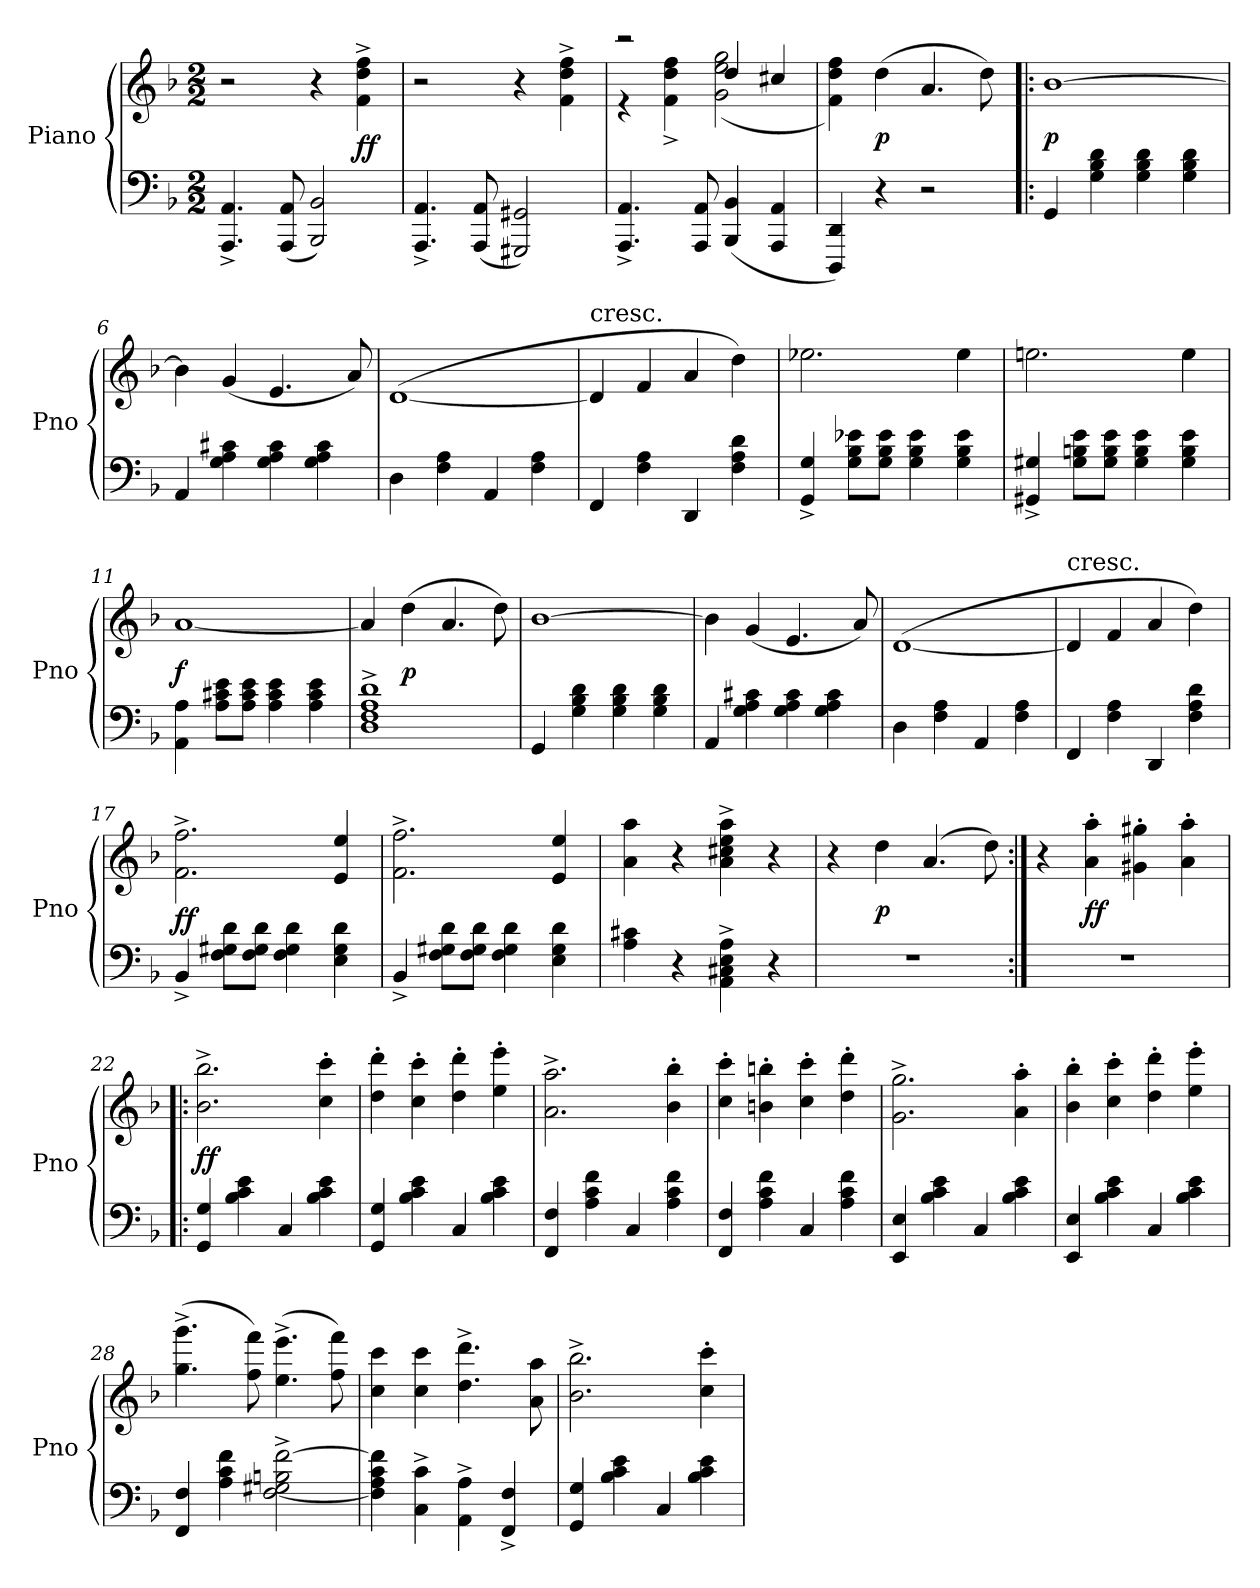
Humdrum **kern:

**kern	**kern	**dynam
*part1	*part1	*part1
*staff2	*staff1	*staff1/2
*I"Piano	*	*
*I'Pno	*	*
*clefF4	*clefG2	*
*k[b-]	*k[b-]	*
*d:	*d:	*
*M2/2	*M2/2	*
*MM180	*MM180	*
=1	=1	=1
4.AAA^/ 4.AA^/	2r	.
(8AAA/ 8AA/	.	.
2BBB-/ 2BB-/)	4r	.
.	4f^\ 4dd^\ 4ff^\	ff
=2	=2	=2
4.AAA^/ 4.AA^/	2r	.
(8AAA/ 8AA/	.	.
2GGG#X/ 2GG#X/)	4r	.
.	4f^\ 4dd^\ 4ff^\	.
=3	=3	=3
*	*^	*
4.AAA^/ 4.AA^/	2r	4r	.
.	.	4f^\ 4dd^\ 4ff^\	.
8AAA/ 8AA/	.	.	.
(4BBB-/ 4BB-/	4dd/	(2g\ 2ee\ 2gg\	.
4AAA/ 4AA/	4cc#X/	.	.
*	*v	*v	*
=4	=4	=4
4DDD/ 4DD/)	4f\ 4dd\ 4ff\)	.
4r	(4dd\	p
2r	4.a/	.
.	8dd\)	.
=5!|:	=5!|:	=5!|:
4GG/	[1b-	p
4G\ 4B-\ 4d\	.	.
4G\ 4B-\ 4d\	.	.
4G\ 4B-\ 4d\	.	.
=6	=6	=6
4AA/	4b-\]	.
4G\ 4A\ 4c#X\	(4g/	.
4G\ 4A\ 4c#\	4.e/	.
4G\ 4A\ 4c#\	.	.
.	8a/)	.
=7	=7	=7
4D\	([1d	.
4F\ 4A\	.	.
4AA/	.	.
4F\ 4A\	.	.
=8	=8	=8
!	!LO:TX:t=cresc.	!
4FF/	4d/]	.
4F\ 4A\	4f/	.
4DD/	4a/	.
4F\ 4A\ 4d\	4dd\)	.
=9	=9	=9
4GG^/ 4G^/	2.ee-X\	.
8G\ 8B-\ 8e-X\L	.	.
8G\ 8B-\ 8e-\J	.	.
4G\ 4B-\ 4e-\	.	.
4G\ 4B-\ 4e-\	4ee-\	.
=10	=10	=10
4GG#X^/ 4G#X^/	2.een\	.
8G#\ 8Bn\ 8e\L	.	.
8G#\ 8B\ 8e\J	.	.
4G#\ 4B\ 4e\	.	.
4G#\ 4B\ 4e\	4ee\	.
=11	=11	=11
4AA\ 4A\	[1a	f
8A\ 8c#X\ 8e\L	.	.
8A\ 8c#\ 8e\J	.	.
4A\ 4c#\ 4e\	.	.
4A\ 4c#\ 4e\	.	.
=12	=12	=12
1D^ 1F^ 1A^ 1d^	4a/]	.
.	(4dd\	p
.	4.a/	.
.	8dd\)	.
=13	=13	=13
4GG/	[1b-	.
4G\ 4B-\ 4d\	.	.
4G\ 4B-\ 4d\	.	.
4G\ 4B-\ 4d\	.	.
=14	=14	=14
4AA/	4b-\]	.
4G\ 4A\ 4c#X\	(4g/	.
4G\ 4A\ 4c#\	4.e/	.
4G\ 4A\ 4c#\	.	.
.	8a/)	.
=15	=15	=15
4D\	([1d	.
4F\ 4A\	.	.
4AA/	.	.
4F\ 4A\	.	.
=16	=16	=16
!	!LO:TX:t=cresc.	!
4FF/	4d/]	.
4F\ 4A\	4f/	.
4DD/	4a/	.
4F\ 4A\ 4d\	4dd\)	.
=17	=17	=17
4BB-^/	2.f^\ 2.ff^\	ff
8F\ 8G#X\ 8d\L	.	.
8F\ 8G#\ 8d\J	.	.
4F\ 4G#\ 4d\	.	.
4E\ 4G#\ 4d\	4e/ 4ee/	.
=18	=18	=18
4BB-^/	2.f^\ 2.ff^\	.
8F\ 8G#X\ 8d\L	.	.
8F\ 8G#\ 8d\J	.	.
4F\ 4G#\ 4d\	.	.
4E\ 4G#\ 4d\	4e/ 4ee/	.
=19	=19	=19
4A\ 4c#X\	4a\ 4aa\	.
4r	4r	.
4AA^\ 4C#X^\ 4E^\ 4A^\	4a^\ 4cc#X^\ 4ee^\ 4aa^\	.
4r	4r	.
=20	=20	=20
1r	4r	.
.	4dd\	p
.	(4.a/	.
.	8dd\)	.
=21:|!	=21:|!	=21:|!
1r	4r	.
.	4a'\ 4aa'\	ff
.	4g#X'\ 4gg#X'\	.
.	4a'\ 4aa'\	.
=22!|:	=22!|:	=22!|:
4GG/ 4G/	2.b-^\ 2.bb-^\	ff
4B-\ 4c\ 4e\	.	.
4C/	.	.
4B-\ 4c\ 4e\	4cc'\ 4ccc'\	.
=23	=23	=23
4GG/ 4G/	4dd'\ 4ddd'\	.
4B-\ 4c\ 4e\	4cc'\ 4ccc'\	.
4C/	4dd'\ 4ddd'\	.
4B-\ 4c\ 4e\	4ee'\ 4eee'\	.
=24	=24	=24
4FF/ 4F/	2.a^\ 2.aa^\	.
4A\ 4c\ 4f\	.	.
4C/	.	.
4A\ 4c\ 4f\	4b-'\ 4bb-'\	.
=25	=25	=25
4FF/ 4F/	4cc'\ 4ccc'\	.
4A\ 4c\ 4f\	4bn'\ 4bbn'\	.
4C/	4cc'\ 4ccc'\	.
4A\ 4c\ 4f\	4dd'\ 4ddd'\	.
=26	=26	=26
4EE/ 4E/	2.g^\ 2.gg^\	.
4B-\ 4c\ 4e\	.	.
4C/	.	.
4B-\ 4c\ 4e\	4a'\ 4aa'\	.
=27	=27	=27
4EE/ 4E/	4b-'\ 4bb-'\	.
4B-\ 4c\ 4e\	4cc'\ 4ccc'\	.
4C/	4dd'\ 4ddd'\	.
4B-\ 4c\ 4e\	4ee'\ 4eee'\	.
=28	=28	=28
4FF/ 4F/	(4.gg^\ 4.ggg^\	.
4A\ 4c\ 4f\	.	.
.	8ff\ 8fff\)	.
[2F^\ 2G#X^\ 2Bn^\ [2f^\	(4.ee^\ 4.eee^\	.
.	8ff\ 8fff\)	.
=29	=29	=29
4F]\ 4A\ 4c\ 4f]\	4cc\ 4ccc\	.
4C^\ 4c^\	4cc\ 4ccc\	.
4AA^\ 4A^\	4.dd^\ 4.ddd^\	.
4FF^/ 4F^/	.	.
.	8a\ 8aa\	.
=30	=30	=30
4GG/ 4G/	2.b-^\ 2.bb-^\	.
4B-\ 4c\ 4e\	.	.
4C/	.	.
4B-\ 4c\ 4e\	4cc'\ 4ccc'\	.
=	=	=
*-	*-	*-
